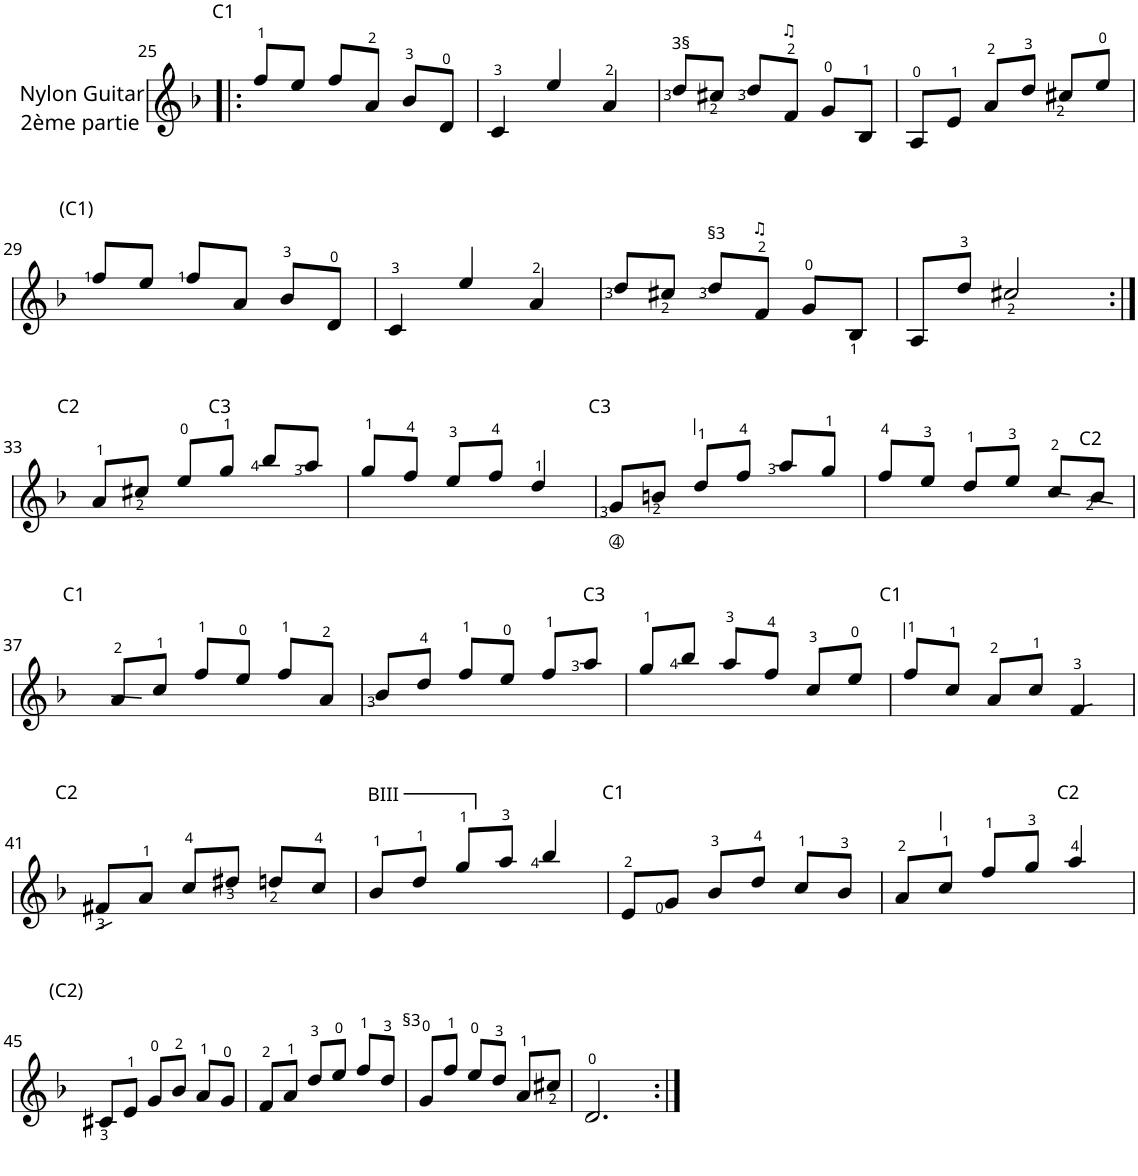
**kern
*part1
*staff1
*I"Nylon Guitar  1ère partie
!!LO:PB:g=z
*clefG2
*Trd7c12
*k[b-]
*M3/4
!!LO:REH:place=s1:a:cj:enc=none:fs=9:t=C1
=25!|:
8ff/L
8ee/J
8ff/L
8a/J
8b-/L
8d/J
=26
4c/
4ee/
4a/
=27
!LO:TX:a:t=3§
8dd/L
8cc#X/J
8dd/L
!LO:TX:a:t=♫
8f/J
8g/L
8B-/J
=28
8A/L
8e/J
8a/L
8dd/J
8cc#X/L
8ee/J
!!LO:LB:g=z
!!LO:REH:place=s1:a:cj:enc=none:fs=9:t=(C1)
=29
8ff/L
8ee/J
8ff/L
8a/J
8b-/L
8d/J
=30
4c/
4ee/
4a/
=31
8dd/L
8cc#X/J
!LO:TX:a:t=§3
8dd/L
!LO:TX:a:t=♫
8f/J
8g/L
8B-/J
=32
8A/L
8dd/J
2cc#X/
!!LO:LB:g=z
!!LO:REH:place=s1:a:cj:enc=none:fs=9:t=C3:qo=1.5
!!LO:REH:place=s1:a:cj:enc=none:fs=9:t=C2
=33:|!
8a/L
8cc#X/J
8ee/L
8gg/J
8bb-/L
8aa/J
=34
8gg/L
8ff/J
8ee/L
8ff/J
4dd/
!!LO:REH:place=s1:a:cj:enc=none:fs=9:t=C3
=35
8g/L
8bn/J
!LO:TX:a:t=|
8dd/L
8ff/J
8aa/L
8gg/J
!!LO:REH:place=s1:a:cj:enc=none:fs=9:t=C2:qo=2.5
=36
8ff/L
8ee/J
8dd/L
8ee/J
8cc/L
8b-/J
!!LO:LB:g=z
!!LO:REH:place=s1:a:cj:enc=none:fs=9:t=C1
=37
8a/L
8cc/J
8ff/L
8ee/J
8ff/L
8a/J
!!LO:REH:place=s1:a:cj:enc=none:fs=9:t=C3:qo=2.5
=38
8b-/L
8dd/J
8ff/L
8ee/J
8ff/L
8aa/J
=39
8gg/L
8bb-/J
8aa/L
8ff/J
8cc/L
8ee/J
!!LO:REH:place=s1:a:cj:enc=none:fs=9:t=C1
=40
!LO:TX:a:t=|
8ff/L
8cc/J
8a/L
8cc/J
4f/
!!LO:LB:g=z
!!LO:REH:place=s1:a:cj:enc=none:fs=9:t=C2
=41
8f#X/L
8a/J
8cc/L
8dd#X/J
8ddn/L
8cc/J
=42
!LO:TX:a:t=BIII
8b-/L
8dd/J
8gg/L
8aa/J
4bb-/
!!LO:REH:place=s1:a:cj:enc=none:fs=9:t=C1
=43
8e/L
8g/J
8b-/L
8dd/J
8cc/L
8b-/J
!!LO:REH:place=s1:a:cj:enc=none:fs=9:t=C2:qo=2
=44
8a/L
!LO:TX:a:t=|
8cc/J
8ff/L
8gg/J
4aa/
!!LO:LB:g=z
!!LO:REH:place=s1:a:cj:enc=none:fs=9:t=(C2)
=45
8c#X/L
8e/J
8g/L
8b-/J
8a/L
8g/J
=46
8f/L
8a/J
8dd/L
8ee/J
!LO:TX:a:t=§3
8ff/L
8dd/J
=47
8g/L
8ff/J
8ee/L
8dd/J
8a/L
8cc#X/J
=48
2.d/
=:|!
*-
